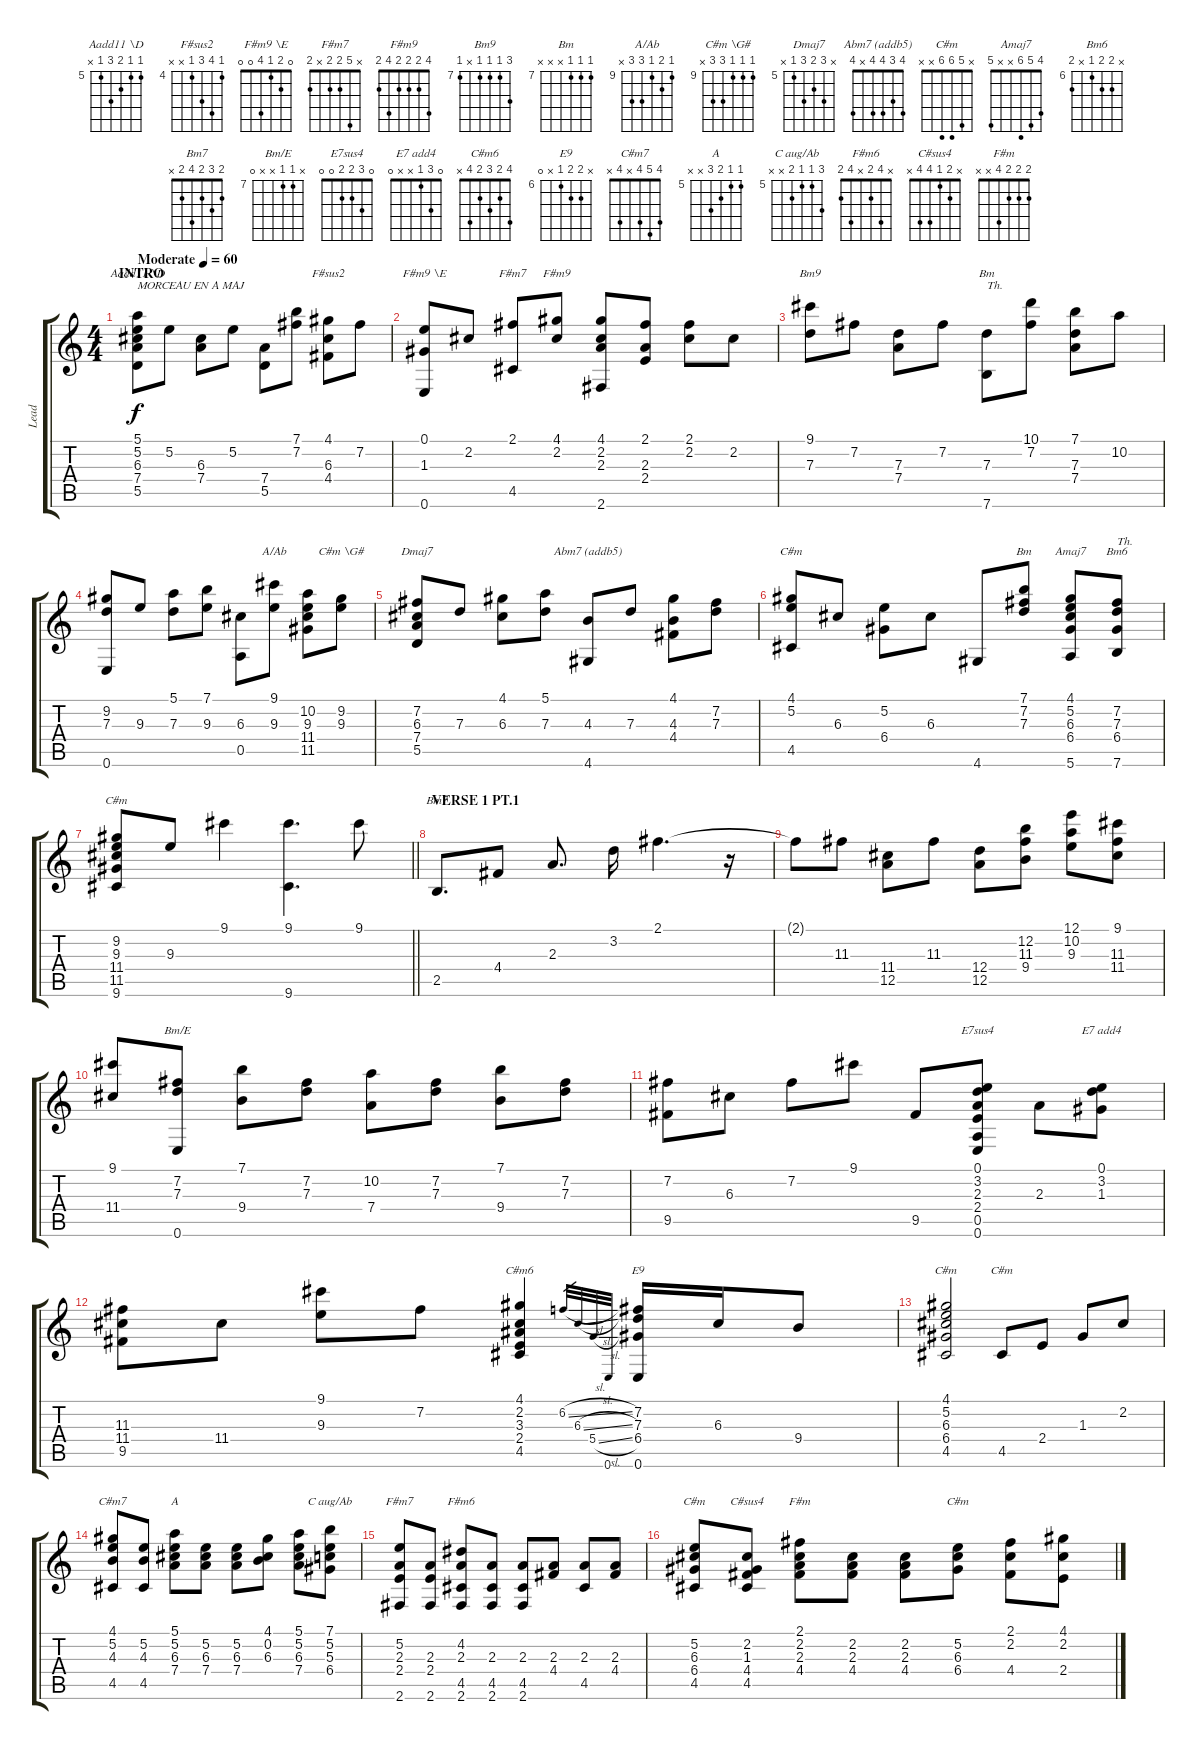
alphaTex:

\track ("Lead" "Lead") {instrument electricguitarjazz}
\staff {score tabs}
\tuning (E4 B3 G3 D3 A2 E2) {hide}
\chord ("Aadd11 \\D" 5 5 6 7 5 x) {firstfret 5}
\chord ("F#sus2" 4 7 6 4 x x) {firstfret 4}
\chord ("F#m9 \\E" 0 2 1 4 0 0)
\chord ("F#m7" 2 2 2 2 4 2)
\chord ("F#m9" 4 2 2 2 4 2)
\chord ("Bm9" 9 7 7 7 x 7) {firstfret 7}
\chord ("Bm" 10 7 7 x x 7) {firstfret 7}
\chord ("A/Ab" 9 10 9 11 11 x) {firstfret 9}
\chord ("C#m \\G#" 9 9 9 11 11 x) {firstfret 9}
\chord ("Dmaj7" x 7 6 7 5 x) {firstfret 5}
\chord ("Abm7 (addb5)" 4 3 4 4 x 4)
\chord ("C#m" 4 5 x x 4 x)
\chord ("Bm" 7 7 7 x x x) {firstfret 7}
\chord ("Amaj7" 4 5 6 x x 5)
\chord ("Bm6" x 7 7 6 x 7) {firstfret 6}
\chord ("C#m" x 9 9 11 11 9) {firstfret 9}
\chord ("Bm7" 2 3 2 4 2 x)
\chord ("Bm/E" x 7 7 x x 0) {firstfret 7}
\chord ("E7sus4" 0 3 2 2 0 0)
\chord ("E7 add4" 0 3 1 x x 0)
\chord ("C#m6" 4 2 3 2 4 x)
\chord ("E9" x 7 7 6 x 0) {firstfret 6}
\chord ("C#m" 4 5 6 6 4 x)
\chord ("C#m" x 2 1 2 4 x)
\chord ("C#m7" 4 5 4 x 4 x)
\chord ("A" 5 5 6 7 x x) {firstfret 5}
\chord ("C aug/Ab" 7 5 5 6 x x) {firstfret 5}
\chord ("F#m7" x 5 2 2 x 2)
\chord ("F#m6" x 4 2 x 4 2)
\chord ("C#m" x 5 6 6 4 x)
\chord ("C#sus4" x 2 1 4 4 x)
\chord ("F#m" 2 2 2 4 x x)
\chord ("C#m" x 5 6 6 x x)
\ts (4 4)
\section ("" "INTRO")
\tempo (60 "Moderate")
\clef g2
\ks c
(5.1 5.2 6.3 7.4 5.5).8{ch "Aadd11 \\D" txt "MORCEAU EN A MAJ" dy f instrument electricguitarjazz} 5.2.8 (6.3 7.4).8 5.2.8 (7.4 5.5).8 (7.1 7.2).8 (4.1 6.3 4.4).8{ch "F#sus2"} 7.2.8 |
(0.1 1.3 0.6).8{ch "F#m9 \\E"} 2.2.8 (2.1 4.5).8{ch "F#m7"} (4.1 2.2).8{ch "F#m9"} (4.1 2.2 2.3 2.6).8 (2.1 2.3 2.4).8 (2.1 2.2).8 2.2.8 |
(9.1 7.3).8{ch "Bm9"} 7.2.8 (7.3 7.4).8 7.2.8 (7.3 7.6).8{ch "Bm" txt "Th."} (10.1 7.2).8 (7.1 7.3 7.4).8 10.2.8 |
(9.2 7.3 0.6).8 9.3.8 (5.1 7.3).8 (7.1 9.3).8 (6.3 0.5).8 (9.1 9.3).8{ch "A/Ab"} (10.2 9.3 11.4 11.5).8 (9.2 9.3).8{ch "C#m \\G#"} |
(7.2 6.3 7.4 5.5).8{ch "Dmaj7"} 7.3.8 (4.1 6.3).8 (5.1 7.3).8 (4.3 4.6).8{ch "Abm7 (addb5)"} 7.3.8 (4.1 4.3 4.4).8 (7.2 7.3).8 |
(4.1 5.2 4.5).8{ch "C#m"} 6.3.8 (5.2 6.4).8 6.3.8 4.6.8 (7.1 7.2 7.3).8{ch "Bm"} (4.1 5.2 6.3 6.4 5.6).8{ch "Amaj7"} (7.2 7.3 6.4 7.6).8{ch "Bm6" txt "Th."} |
\barLineRight lightlight
(9.2 9.3 11.4 11.5 9.6).8{ch "C#m"} 9.3.8 9.1.4 (9.1 9.6).4{d} 9.1.8 |
\section ("" "VERSE 1 PT.1")
2.5.8{d ch "Bm7"} 4.4.8 2.3.8{d} 3.2.16 2.1.4{d} r.16 |
2.1{t}.8 11.3.8 (11.4 12.5).8 11.3.8 (12.4 12.5).8 (12.2 11.3 9.4).8 (12.1 10.2 9.3).8 (9.1 11.3 11.4).8 |
(9.1 11.4).8 (7.2 7.3 0.6).8{ch "Bm/E"} (7.1 9.4).8 (7.2 7.3).8 (10.2 7.4).8 (7.2 7.3).8 (7.1 9.4).8 (7.2 7.3).8 |
(7.2 9.5).8 6.3.8 7.2.8 9.1.8 9.5.8 (0.1 3.2 2.3 2.4 0.5 0.6).8{ch "E7sus4"} 2.3.8 (0.1 3.2 1.3).8{ch "E7 add4"} |
(11.3 11.4 9.5).8 11.4.8 (9.1 9.3).8 7.2.8 (4.1 2.2 3.3 2.4 4.5).4{ch "C#m6"} 6.2{sl}.32{gr} 6.3{sl}.32{gr} 5.4{sl}.32{gr} 0.6.32{gr} (7.2 7.3 6.4 0.6).16{ch "E9"} 6.3.16 9.4.8 |
(4.1 5.2 6.3 6.4 4.5).2{ch "C#m"} 4.5.8{ch "C#m"} 2.4.8 1.3.8 2.2.8 |
(4.1 5.2 4.3 4.5).8{ch "C#m7"} (5.2 4.3 4.5).8 (5.1 5.2 6.3 7.4).8{ch "A"} (5.2 6.3 7.4).8 (5.2 6.3 7.4).8 (4.1 0.2 6.3).8 (5.1 5.2 6.3 7.4).8 (7.1 5.2 5.3 6.4).8{ch "C aug/Ab"} |
(5.2 2.3 2.4 2.6).8{ch "F#m7"} (2.3 2.4 2.6).8 (4.2 2.3 4.5 2.6).8{ch "F#m6"} (2.3 4.5 2.6).8 (2.3 4.5 2.6).8 (2.3 4.4).8 (2.3 4.5).8 (2.3 4.4).8 |
(5.2 6.3 6.4 4.5).8{ch "C#m"} (2.2 1.3 4.4 4.5).8{ch "C#sus4"} (2.1 2.2 2.3 4.4).8{ch "F#m"} (2.2 2.3 4.4).8 (2.2 2.3 4.4).8 (5.2 6.3 6.4).8{ch "C#m"} (2.1 2.2 4.4).8 (4.1 2.2 2.4).8
